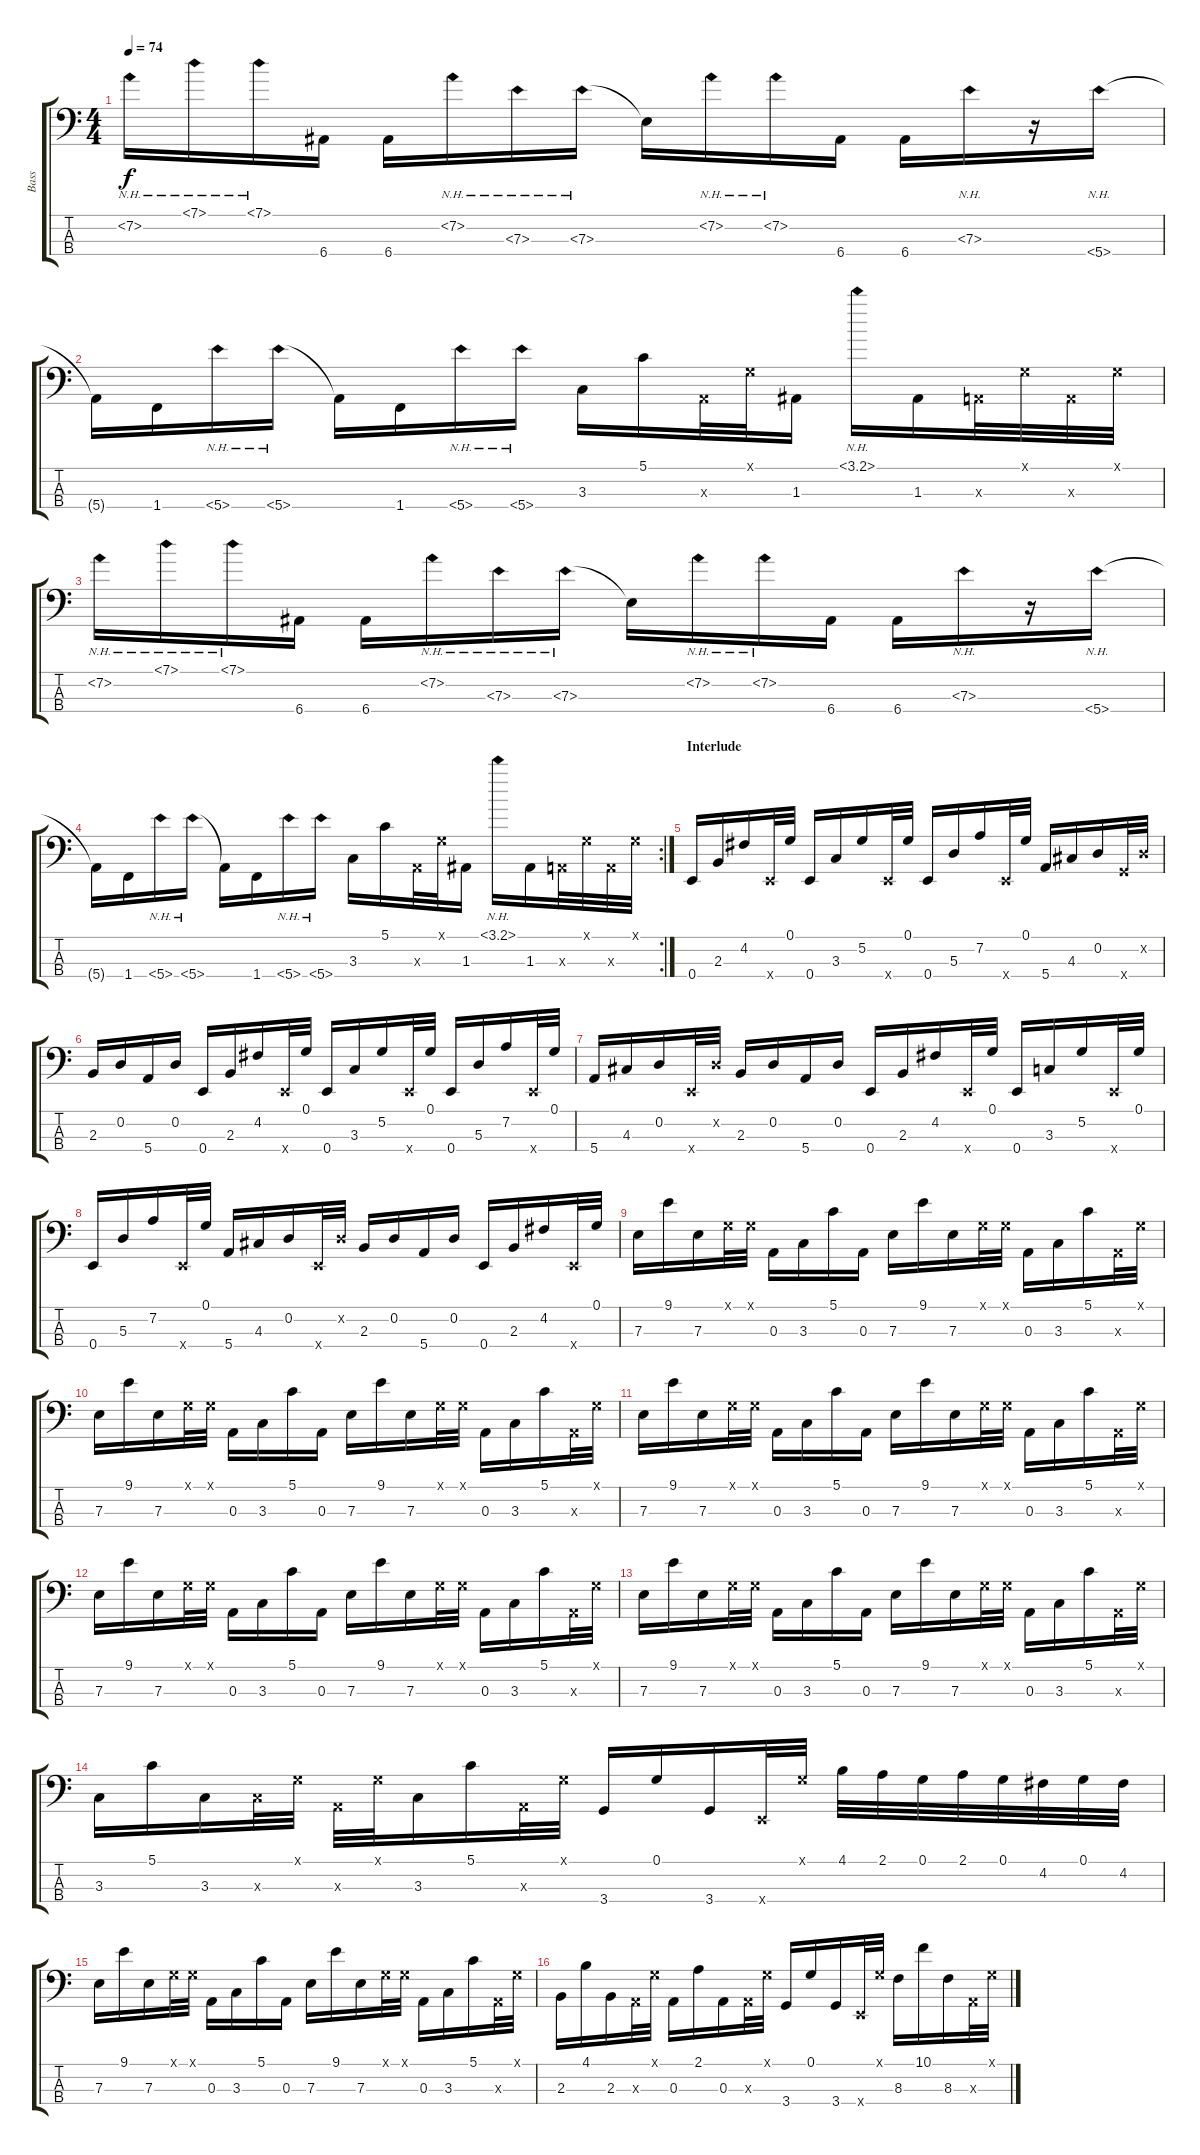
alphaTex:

\track ("Bass" "Bass") {instrument slapbass1}
\staff {score tabs}
\tuning (G2 D2 A1 E1) {hide}
\ts (4 4)
\tempo 74
\clef f4
\ks c
7.2{nh}.16{dy f} 7.1{nh}.16 7.1{nh}.16 6.4.16 6.4.16 7.2{nh}.16 7.3{nh}.16 7.3{nh}.16 7.3{t}.16 7.2{nh}.16 7.2{nh}.16 6.4.16 6.4.16 7.3{nh}.16 r.16 5.4{nh}.16 |
5.4{t}.16 1.4.16 5.4{nh}.16 5.4{nh}.16 5.4{t}.16 1.4.16 5.4{nh}.16 5.4{nh}.16 3.3.16 5.1.16 0.3{x}.32 0.1{x}.32 1.3.16 3.1{nh}.16 1.3.16 0.3{x}.32 0.1{x}.32 0.3{x}.32 0.1{x}.32 |
7.2{nh}.16 7.1{nh}.16 7.1{nh}.16 6.4.16 6.4.16 7.2{nh}.16 7.3{nh}.16 7.3{nh}.16 7.3{t}.16 7.2{nh}.16 7.2{nh}.16 6.4.16 6.4.16 7.3{nh}.16 r.16 5.4{nh}.16 |
\rc 2
5.4{t}.16 1.4.16 5.4{nh}.16 5.4{nh}.16 5.4{t}.16 1.4.16 5.4{nh}.16 5.4{nh}.16 3.3.16 5.1.16 0.3{x}.32 0.1{x}.32 1.3.16 3.1{nh}.16 1.3.16 0.3{x}.32 0.1{x}.32 0.3{x}.32 0.1{x}.32 |
\section ("" "Interlude")
0.4.16 2.3.16 4.2.16 0.4{x}.32 0.1.32 0.4.16 3.3.16 5.2.16 0.4{x}.32 0.1.32 0.4.16 5.3.16 7.2.16 0.4{x}.32 0.1.32 5.4.16 4.3.16 0.2.16 3.4{x}.32 0.2{x}.32 |
2.3.16 0.2.16 5.4.16 0.2.16 0.4.16 2.3.16 4.2.16 0.4{x}.32 0.1.32 0.4.16 3.3.16 5.2.16 0.4{x}.32 0.1.32 0.4.16 5.3.16 7.2.16 0.4{x}.32 0.1.32 |
5.4.16 4.3.16 0.2.16 0.4{x}.32 0.2{x}.32 2.3.16 0.2.16 5.4.16 0.2.16 0.4.16 2.3.16 4.2.16 0.4{x}.32 0.1.32 0.4.16 3.3.16 5.2.16 0.4{x}.32 0.1.32 |
0.4.16 5.3.16 7.2.16 0.4{x}.32 0.1.32 5.4.16 4.3.16 0.2.16 0.4{x}.32 0.2{x}.32 2.3.16 0.2.16 5.4.16 0.2.16 0.4.16 2.3.16 4.2.16 0.4{x}.32 0.1.32 |
7.3.16 9.1.16 7.3.16 0.1{x}.32 0.1{x}.32 0.3.16 3.3.16 5.1.16 0.3.16 7.3.16 9.1.16 7.3.16 0.1{x}.32 0.1{x}.32 0.3.16 3.3.16 5.1.16 0.3{x}.32 0.1{x}.32 |
7.3.16 9.1.16 7.3.16 0.1{x}.32 0.1{x}.32 0.3.16 3.3.16 5.1.16 0.3.16 7.3.16 9.1.16 7.3.16 0.1{x}.32 0.1{x}.32 0.3.16 3.3.16 5.1.16 0.3{x}.32 0.1{x}.32 |
7.3.16 9.1.16 7.3.16 0.1{x}.32 0.1{x}.32 0.3.16 3.3.16 5.1.16 0.3.16 7.3.16 9.1.16 7.3.16 0.1{x}.32 0.1{x}.32 0.3.16 3.3.16 5.1.16 0.3{x}.32 0.1{x}.32 |
7.3.16 9.1.16 7.3.16 0.1{x}.32 0.1{x}.32 0.3.16 3.3.16 5.1.16 0.3.16 7.3.16 9.1.16 7.3.16 0.1{x}.32 0.1{x}.32 0.3.16 3.3.16 5.1.16 0.3{x}.32 0.1{x}.32 |
7.3.16 9.1.16 7.3.16 0.1{x}.32 0.1{x}.32 0.3.16 3.3.16 5.1.16 0.3.16 7.3.16 9.1.16 7.3.16 0.1{x}.32 0.1{x}.32 0.3.16 3.3.16 5.1.16 0.3{x}.32 0.1{x}.32 |
3.3.16 5.1.16 3.3.16 3.3{x}.32 0.1{x}.32 0.3{x}.32 0.1{x}.32 3.3.16 5.1.16 0.3{x}.32 0.1{x}.32 3.4.16 0.1.16 3.4.16 0.4{x}.32 0.1{x}.32 4.1.32 2.1.32 0.1.32 2.1.32 0.1.32 4.2.32 0.1.32 4.2.32 |
7.3.16 9.1.16 7.3.16 0.1{x}.32 0.1{x}.32 0.3.16 3.3.16 5.1.16 0.3.16 7.3.16 9.1.16 7.3.16 0.1{x}.32 0.1{x}.32 0.3.16 3.3.16 5.1.16 0.3{x}.32 0.1{x}.32 |
2.3.16 4.1.16 2.3.16 0.3{x}.32 0.1{x}.32 0.3.16 2.1.16 0.3.16 0.3{x}.32 0.1{x}.32 3.4.16 0.1.16 3.4.16 0.4{x}.32 0.1{x}.32 8.3.16 10.1.16 8.3.16 0.3{x}.32 0.1{x}.32
